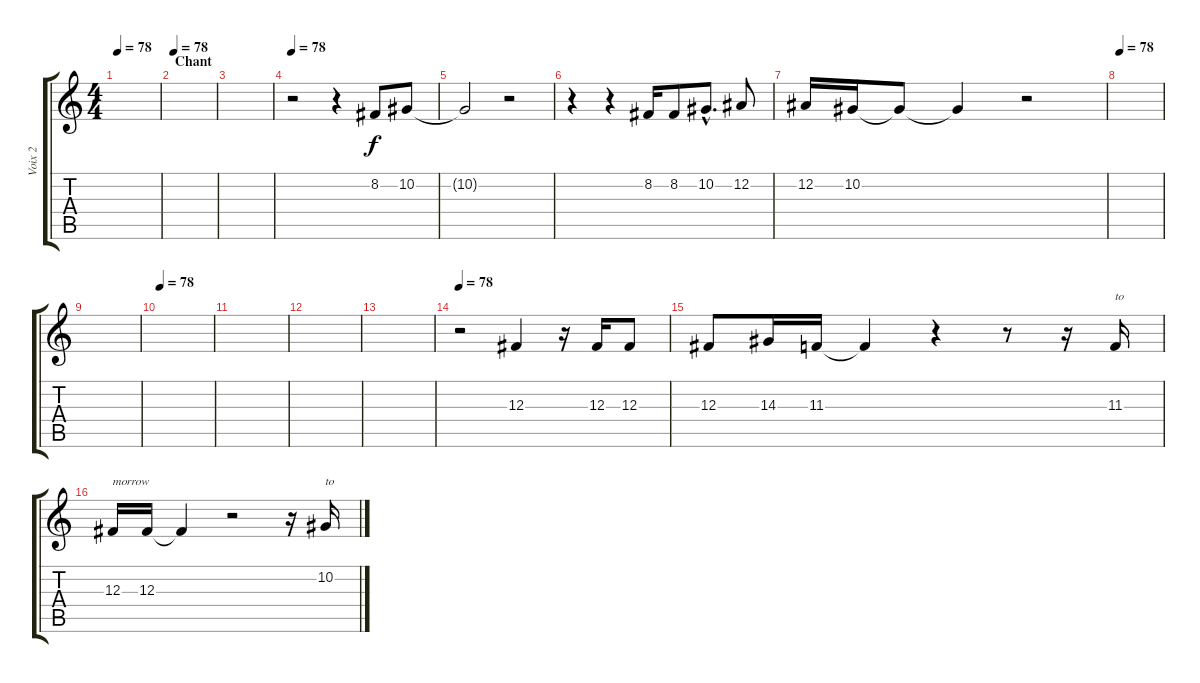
\track ("Voix 2" "Voix 2") {instrument choiraahs}
\staff {score tabs}
\tuning (Eb4 Bb3 Gb3 Db3 Ab2 Eb2) {hide}
\ts (4 4)
\tempo 78
\clef g2
\ks c
|
\section ("" "Chant")
\tempo 78
|
|
\tempo 78
r.2 r.4 8.2.8 10.2.8 |
10.2{t}.2 r.2 |
r.4 r.4 8.2.16 8.2.8 10.2{hac}.8{d} 12.2.8 |
12.2.16 10.2.16 10.2{t}.8 10.2{t}.4 r.2 |
\tempo 78
|
|
\tempo 78
|
|
|
|
\tempo 78
r.2 12.3.4 r.16 12.3.16 12.3.8 |
12.3.8 14.3.16 11.3.16 11.3{t}.4 r.4 r.8 r.16 11.3.16{txt "to"} |
12.3.16{txt "morrow"} 12.3.16 12.3{t}.4 r.2 r.16 10.2.16{txt "to"}
